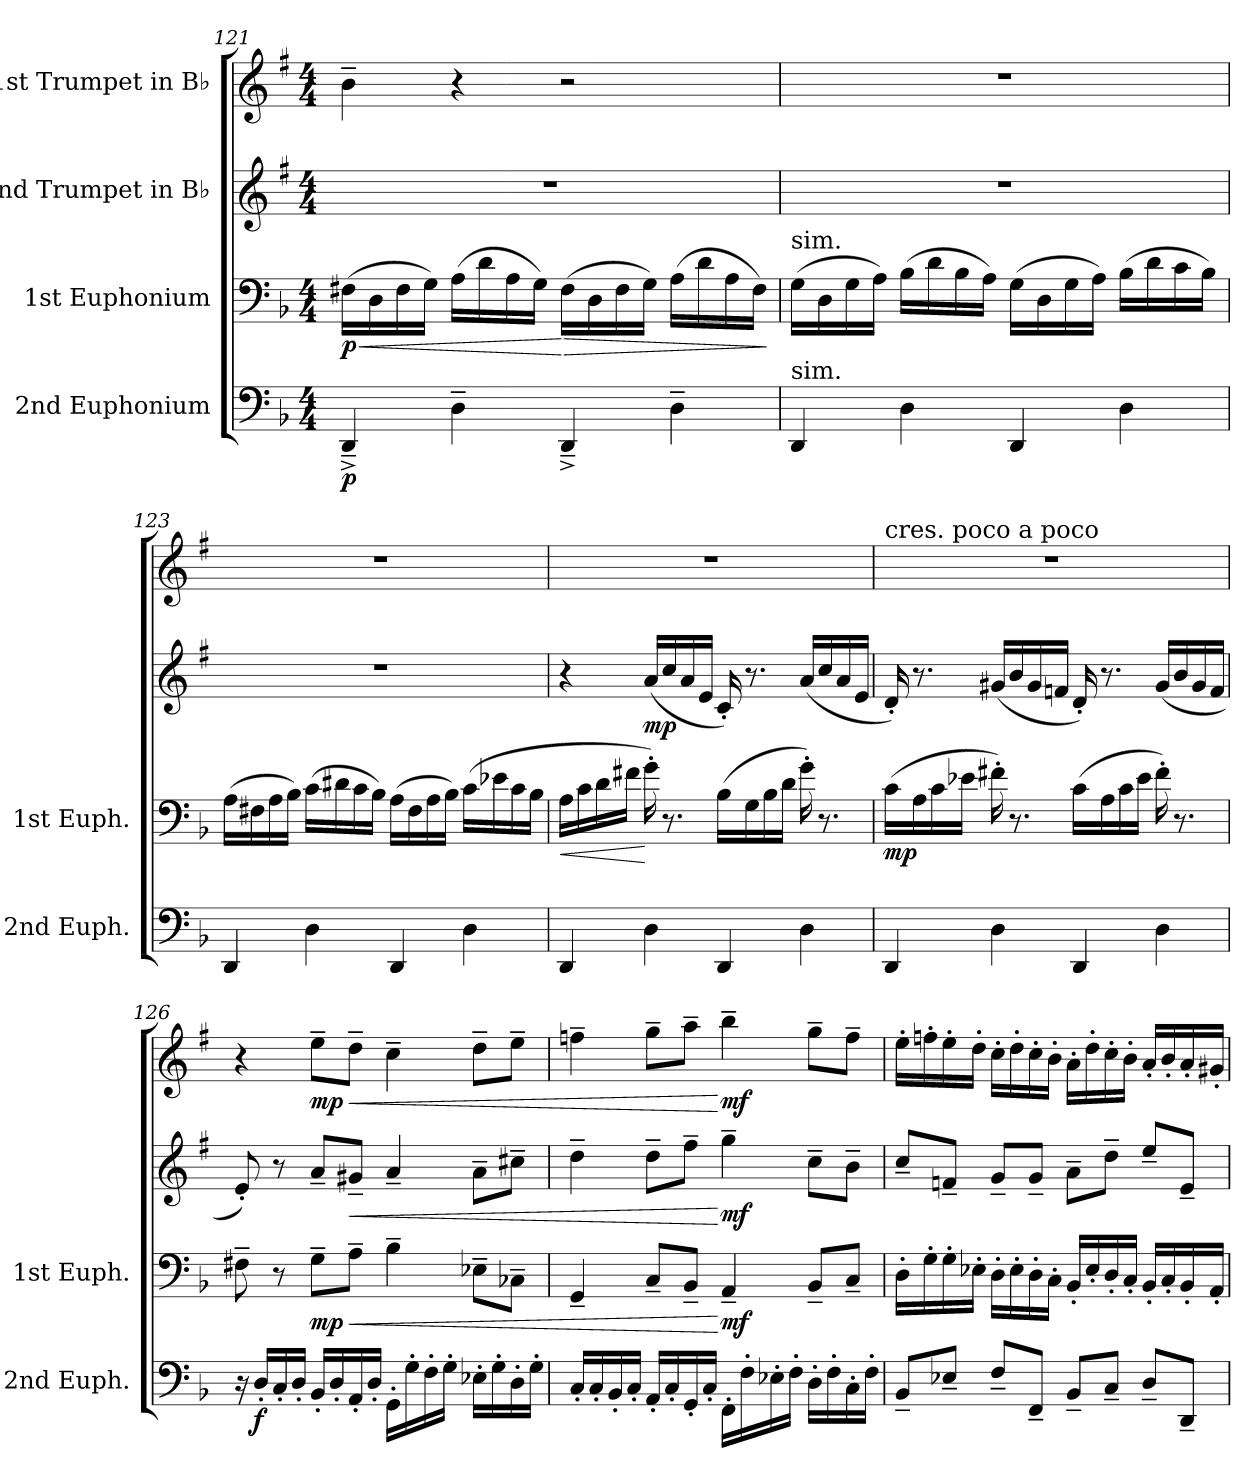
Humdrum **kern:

**kern	**dynam	**kern	**dynam	**kern	**dynam	**kern	**dynam
*part4	*part4	*part3	*part3	*part2	*part2	*part1	*part1
*staff4	*staff4	*staff3	*staff3	*staff2	*staff2	*staff1	*staff1
*I"2nd Euphonium	*	*I"1st Euphonium	*	*I"2nd Trumpet in B♭	*	*I"1st Trumpet in B♭	*
*I'2nd Euph.	*	*I'1st Euph.	*	*	*	*	*
*clefF4	*	*clefF4	*	*clefG2	*	*clefG2	*
*	*	*	*	*ITrd1c2	*	*ITrd1c2	*
*k[b-]	*	*k[b-]	*	*k[b-]	*	*k[b-]	*
*M4/4	*	*M4/4	*	*M4/4	*	*M4/4	*
=121	=121	=121	=121	=121	=121	=121	=121
!	!LO:DY:b	!	!LO:HP:b	!	!	!	!
!	!	!	!LO:DY:n=1:b	!	!	!	!
4DD~^/	p	(16F#X\LL	< p	1r	.	4a~\	.
.	.	16D\	.	.	.	.	.
.	.	16F#\	.	.	.	.	.
.	.	16G\JJ)	.	.	.	.	.
4D~\	.	(16A\LL	.	.	.	4r	.
.	.	16d\	.	.	.	.	.
.	.	16A\	.	.	.	.	.
.	.	16G\JJ)	.	.	.	.	.
!	!	!	!LO:HP:n=1:b	!	!	!	!
4DD~^/	.	(16F#\LL	[ >	.	.	2r	.
.	.	16D\	.	.	.	.	.
.	.	16F#\	.	.	.	.	.
.	.	16G\JJ)	.	.	.	.	.
4D~\	.	(16A\LL	.	.	.	.	.
.	.	16d\	.	.	.	.	.
.	.	16A\	.	.	.	.	.
.	.	16F#\JJ)	.	.	.	.	.
.	.	.	]	.	.	.	.
!!LO:PB:g=z
=122	=122	=122	=122	=122	=122	=122	=122
!	!	!LO:TX:a:t=sim.	!	!	!	!	!
!LO:TX:a:t=sim.	!	!	!	!	!	!	!
4DD/	.	(16G\LL	.	1r	.	1r	.
.	.	16D\	.	.	.	.	.
.	.	16G\	.	.	.	.	.
.	.	16A\JJ)	.	.	.	.	.
4D\	.	(16B-\LL	.	.	.	.	.
.	.	16d\	.	.	.	.	.
.	.	16B-\	.	.	.	.	.
.	.	16A\JJ)	.	.	.	.	.
4DD/	.	(16G\LL	.	.	.	.	.
.	.	16D\	.	.	.	.	.
.	.	16G\	.	.	.	.	.
.	.	16A\JJ)	.	.	.	.	.
4D\	.	(16B-\LL	.	.	.	.	.
.	.	16d\	.	.	.	.	.
.	.	16c\	.	.	.	.	.
.	.	16B-\JJ)	.	.	.	.	.
=123	=123	=123	=123	=123	=123	=123	=123
4DD/	.	(16A\LL	.	1r	.	1r	.
.	.	16F#X\	.	.	.	.	.
.	.	16A\	.	.	.	.	.
.	.	16B-\JJ)	.	.	.	.	.
4D\	.	(16c\LL	.	.	.	.	.
.	.	16d#X\	.	.	.	.	.
.	.	16c\	.	.	.	.	.
.	.	16B-\JJ)	.	.	.	.	.
4DD/	.	(16A\LL	.	.	.	.	.
.	.	16F#\	.	.	.	.	.
.	.	16A\	.	.	.	.	.
.	.	16B-\JJ)	.	.	.	.	.
4D\	.	(16c\LL	.	.	.	.	.
.	.	16e-X\	.	.	.	.	.
.	.	16c\	.	.	.	.	.
.	.	16B-\JJ	.	.	.	.	.
!!LO:LB:g=z
=124	=124	=124	=124	=124	=124	=124	=124
!	!	!	!LO:HP:b	!	!	!	!
4DD/	.	16A\LL	<	4r	.	1r	.
.	.	16c\	.	.	.	.	.
.	.	16d\	.	.	.	.	.
.	.	16f#X\JJ	.	.	.	.	.
!	!	!	!	!	!LO:DY:b	!	!
4D\	.	16g'\)	[	(16g/LL	mp	.	.
.	.	8.r	.	16b-/	.	.	.
.	.	.	.	16g/	.	.	.
.	.	.	.	16d/JJ	.	.	.
4DD/	.	(16B-\LL	.	16B-'/)	.	.	.
.	.	16G\	.	8.r	.	.	.
.	.	16B-\	.	.	.	.	.
.	.	16d\JJ	.	.	.	.	.
4D\	.	16g'\)	.	(16g/LL	.	.	.
.	.	8.r	.	16b-/	.	.	.
.	.	.	.	16g/	.	.	.
.	.	.	.	16d/JJ	.	.	.
=125	=125	=125	=125	=125	=125	=125	=125
!	!	!	!	!	!	!LO:TX:a:t=cres. poco a poco	!
!	!	!	!LO:DY:b	!	!	!	!
4DD/	.	(16c\LL	mp	16c'/)	.	1r	.
.	.	16A\	.	8.r	.	.	.
.	.	16c\	.	.	.	.	.
.	.	16e-X\JJ	.	.	.	.	.
4D\	.	16f#X'\)	.	(16f#X/LL	.	.	.
.	.	8.r	.	16a/	.	.	.
.	.	.	.	16f#/	.	.	.
.	.	.	.	16e-X/JJ	.	.	.
4DD/	.	(16c\LL	.	16c'/)	.	.	.
.	.	16A\	.	8.r	.	.	.
.	.	16c\	.	.	.	.	.
.	.	16e-\JJ	.	.	.	.	.
4D\	.	16f#'\)	.	(16f#/LL	.	.	.
.	.	8.r	.	16a/	.	.	.
.	.	.	.	16f#/	.	.	.
.	.	.	.	16e-/JJ	.	.	.
!!LO:LB:g=z
=126	=126	=126	=126	=126	=126	=126	=126
16r	.	8F#X~\	.	8d'/)	.	4r	.
!	!LO:DY:b	!	!	!	!	!	!
16D'/LL	f	.	.	.	.	.	.
16C'/	.	8r	.	8r	.	.	.
16D'/JJ	.	.	.	.	.	.	.
!	!	!	!LO:DY:b	!	!	!	!LO:DY:b
16BB-'/LL	.	8G~\L	mp	8g~/L	.	8dd~\L	mp
16D'/	.	.	.	.	.	.	.
!	!	!	!LO:HP:b	!	!LO:HP:b	!	!LO:HP:b
16AA'/	.	8A~\J	<	8f#X~/J	<	8cc~\J	<
16D'/JJ	.	.	.	.	.	.	.
16GG'\LL	.	4B-~\	.	4g~/	.	4b-~\	.
16G'\	.	.	.	.	.	.	.
16F'\	.	.	.	.	.	.	.
16G'\JJ	.	.	.	.	.	.	.
16E-X'\LL	.	8E-X~\L	.	8g~\L	.	8cc~\L	.
16G'\	.	.	.	.	.	.	.
16D'\	.	8C-X~\J	.	8bn~\J	.	8dd~\J	.
16G'\JJ	.	.	.	.	.	.	.
=127	=127	=127	=127	=127	=127	=127	=127
16C'/LL	.	4GG~/	.	4cc~\	.	4ee-X~\	.
16C'/	.	.	.	.	.	.	.
16BB-'/	.	.	.	.	.	.	.
16C'/JJ	.	.	.	.	.	.	.
16AA'/LL	.	8C~/L	.	8cc~\L	.	8ff~\L	.
16C'/	.	.	.	.	.	.	.
16GG'/	.	8BB-~/J	.	8ee~\J	.	8gg~\J	.
16C'/JJ	.	.	.	.	.	.	.
!	!	!	!LO:DY:n=1:b	!	!LO:DY:n=1:b	!	!LO:DY:n=1:b
16FF'\LL	.	4AA~/	[ mf	4ff~\	[ mf	4aa~\	[ mf
16F'\	.	.	.	.	.	.	.
16E-X'\	.	.	.	.	.	.	.
16F'\JJ	.	.	.	.	.	.	.
16D'\LL	.	8BB-~/L	.	8b-~\L	.	8ff~\L	.
16F'\	.	.	.	.	.	.	.
16C'\	.	8C~/J	.	8a~\J	.	8ee-~\J	.
16F'\JJ	.	.	.	.	.	.	.
!!LO:PB:g=z
=128	=128	=128	=128	=128	=128	=128	=128
8BB-~/L	.	16D'\LL	.	8b-~/L	.	16dd'\LL	.
.	.	16G'\	.	.	.	16ee-X'\	.
8E-X~/J	.	16G'\	.	8e-X~/J	.	16dd'\	.
.	.	16E-X'\JJ	.	.	.	16cc'\JJ	.
8F~/L	.	16D'\LL	.	8f~/L	.	16b-'\LL	.
.	.	16E-'\	.	.	.	16cc'\	.
8FF~/J	.	16D'\	.	8f~/J	.	16b-'\	.
.	.	16C'\JJ	.	.	.	16a'\JJ	.
8BB-~/L	.	16BB-'/LL	.	8g~\L	.	16g'\LL	.
.	.	16E-'/	.	.	.	16cc'\	.
8C~/J	.	16D'/	.	8cc~\J	.	16b-'\	.
.	.	16C'/JJ	.	.	.	16a'\JJ	.
8D~/L	.	16BB-'/LL	.	8dd~/L	.	16g'/LL	.
.	.	16C'/	.	.	.	16a'/	.
8DD~/J	.	16BB-'/	.	8d~/J	.	16g'/	.
.	.	16AA'/JJ	.	.	.	16f#X'/JJ	.
=	=	=	=	=	=	=	=
*-	*-	*-	*-	*-	*-	*-	*-
